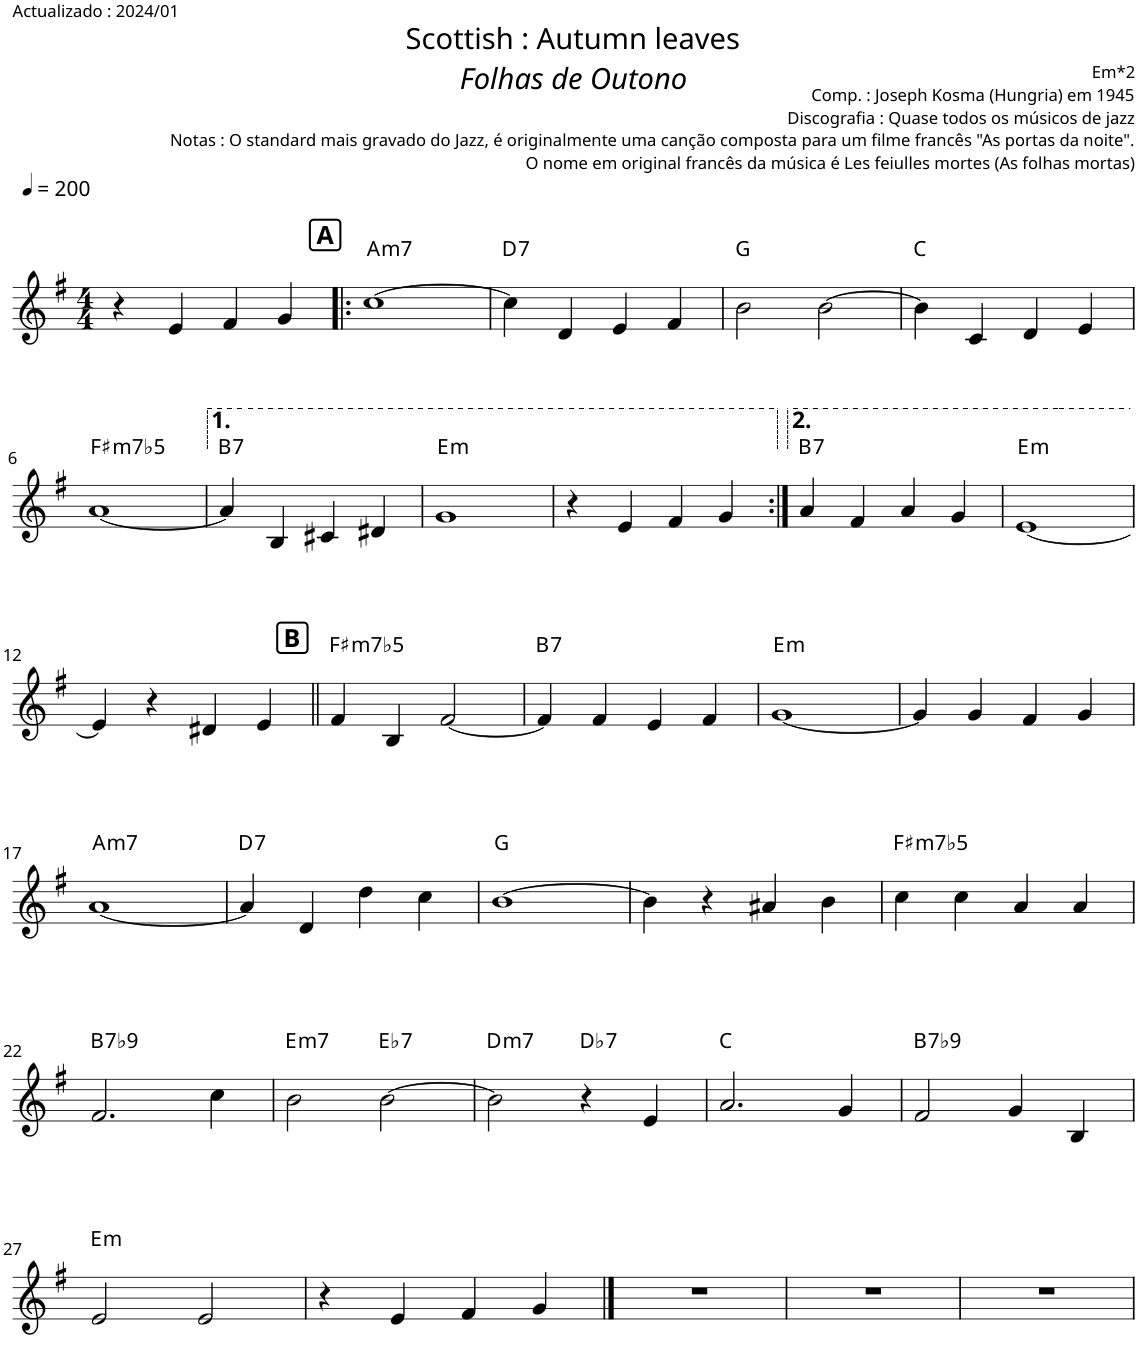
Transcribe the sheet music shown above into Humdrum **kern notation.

**kern	**harte
*part1	*part1
*staff1	*
*I"Piano	*
*I'Pno.	*
*clefG2	*
*k[f#]	*
*M4/4	*
*MM200	*
=1	=1
4r	.
4e/	.
4f#/	.
4g/	.
!!LO:REH:place=s1:a:B:cj:fs=12:t=A
=2!|:	=2!|:
!	!LO:H:kt=m7
[1cc	A:min7
=3	=3
!	!LO:H:kt=7
4cc\]	D:7
4d/	.
4e/	.
4f#/	.
=4	=4
2b\	G:maj
[2b\	.
=5	=5
4b\]	C:maj
4c/	.
4d/	.
4e/	.
!!LO:LB:g=z
=6	=6
!	!LO:H:kt=m7b5
[1a	F#:hdim7
=7	=7
!	!LO:H:kt=7
4a/]	B:7
4B/	.
4c#X/	.
4d#X/	.
=8	=8
!	!LO:H:kt=m
1g	E:min
=9	=9
4r	.
4e/	.
4f#/	.
4g/	.
=10:|!	=10:|!
!	!LO:H:kt=7
4a/	B:7
4f#/	.
4a/	.
4g/	.
=11	=11
!	!LO:H:kt=m
[1e	E:min
!!LO:LB:g=z
=12	=12
4e/]	.
4r	.
4d#X/	.
4e/	.
!!LO:REH:place=s1:a:B:cj:fs=12:t=B
=13||	=13||
!	!LO:H:kt=m7b5
4f#/	F#:hdim7
4B/	.
[2f#/	.
=14	=14
!	!LO:H:kt=7
4f#/]	B:7
4f#/	.
4e/	.
4f#/	.
=15	=15
!	!LO:H:kt=m
[1g	E:min
=16	=16
4g/]	.
4g/	.
4f#/	.
4g/	.
!!LO:LB:g=z
=17	=17
!	!LO:H:kt=m7
[1a	A:min7
=18	=18
!	!LO:H:kt=7
4a/]	D:7
4d/	.
4dd\	.
4cc\	.
=19	=19
[1b	G:maj
=20	=20
4b\]	.
4r	.
4a#X/	.
4b\	.
=21	=21
!	!LO:H:kt=m7b5
4cc\	F#:hdim7
4cc\	.
4a/	.
4a/	.
!!LO:LB:g=z
=22	=22
!	!LO:H:kt=7
2.f#/	B:7(b9)
4cc\	.
=23	=23
!	!LO:H:kt=m7
2b\	E:min7
!	!LO:H:kt=7
[2b\	Eb:7
=24	=24
!	!LO:H:kt=m7
2b\]	D:min7
!	!LO:H:kt=7
4r	Db:7
4e/	.
=25	=25
2.a/	C:maj
4g/	.
=26	=26
!	!LO:H:kt=7
2f#/	B:7(b9)
4g/	.
4B/	.
!!LO:LB:g=z
=27	=27
!	!LO:H:kt=m
2e/	E:min
2e/	.
=28	=28
4r	.
4e/	.
4f#/	.
4g/	.
==29	==29
1r	.
=30	=30
1r	.
=31	=31
1r	.
=	=
*-	*-
